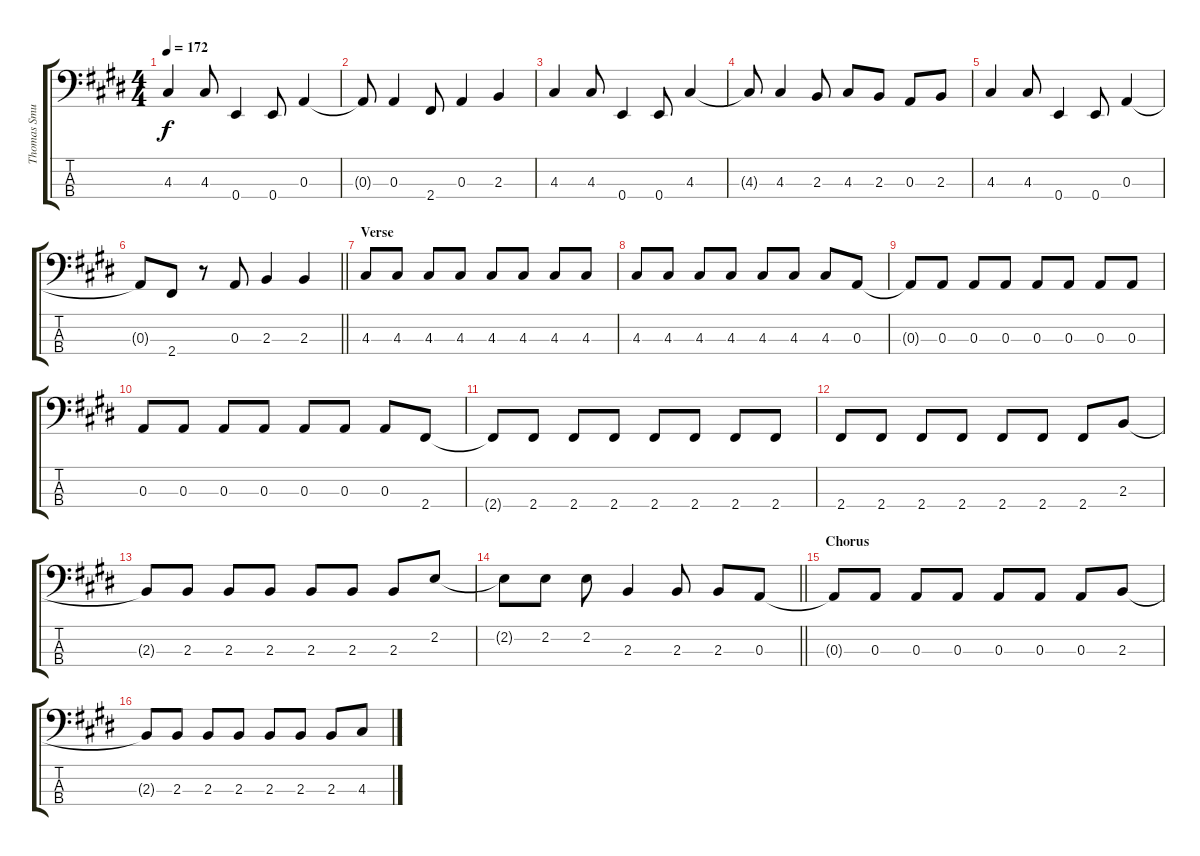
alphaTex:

\track ("Thomas Smuszynski" "Thomas Smu") {instrument electricbassfinger}
\staff {score tabs}
\tuning (G2 D2 A1 E1) {hide}
\ts (4 4)
\tempo 172
\clef f4
\ks c#minor
4.3.4{dy f} 4.3.8 0.4.4 0.4.8 0.3.4 |
0.3{t}.8 0.3.4 2.4.8 0.3.4 2.3.4 |
4.3.4 4.3.8 0.4.4 0.4.8 4.3.4 |
4.3{t}.8 4.3.4 2.3.8 4.3.8 2.3.8 0.3.8 2.3.8 |
4.3.4 4.3.8 0.4.4 0.4.8 0.3.4 |
\barLineRight lightlight
0.3{t}.8 2.4.8 r.8 0.3.8 2.3.4 2.3.4 |
\section ("" "Verse")
4.3.8 4.3.8 4.3.8 4.3.8 4.3.8 4.3.8 4.3.8 4.3.8 |
4.3.8 4.3.8 4.3.8 4.3.8 4.3.8 4.3.8 4.3.8 0.3.8 |
0.3{t}.8 0.3.8 0.3.8 0.3.8 0.3.8 0.3.8 0.3.8 0.3.8 |
0.3.8 0.3.8 0.3.8 0.3.8 0.3.8 0.3.8 0.3.8 2.4.8 |
2.4{t}.8 2.4.8 2.4.8 2.4.8 2.4.8 2.4.8 2.4.8 2.4.8 |
2.4.8 2.4.8 2.4.8 2.4.8 2.4.8 2.4.8 2.4.8 2.3.8 |
2.3{t}.8 2.3.8 2.3.8 2.3.8 2.3.8 2.3.8 2.3.8 2.2.8 |
\barLineRight lightlight
2.2{t}.8 2.2.8 2.2.8 2.3.4 2.3.8 2.3.8 0.3.8 |
\section ("" "Chorus")
0.3{t}.8 0.3.8 0.3.8 0.3.8 0.3.8 0.3.8 0.3.8 2.3.8 |
2.3{t}.8 2.3.8 2.3.8 2.3.8 2.3.8 2.3.8 2.3.8 4.3.8
